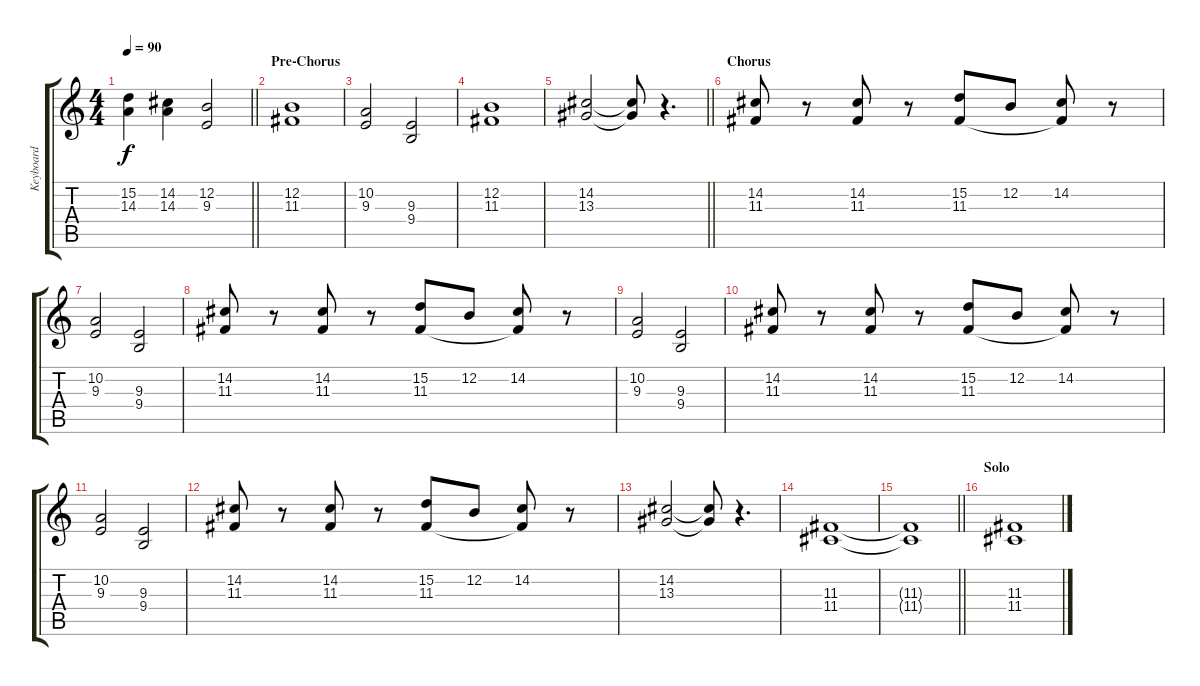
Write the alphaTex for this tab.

\track ("Keyboard" "Keyboard") {instrument stringensemble1}
\staff {score tabs}
\tuning (E4 B3 G3 D3 A2 E2) {hide}
\ts (4 4)
\tempo 90
\clef g2
\barLineRight lightlight
\ks c
(15.2 14.3).4{dy f} (14.2 14.3).4 (12.2 9.3).2 |
\section ("" "Pre-Chorus")
(12.2 11.3).1 |
(10.2 9.3).2 (9.3 9.4).2 |
(12.2 11.3).1 |
\barLineRight lightlight
(14.2 13.3).2 (14.2{t} 13.3{t}).8 r.4{d} |
\section ("" "Chorus")
(14.2 11.3).8 r.8 (14.2 11.3).8 r.8 (15.2 11.3).8 12.2.8 (14.2 11.3{t}).8 r.8 |
(10.2 9.3).2 (9.3 9.4).2 |
(14.2 11.3).8 r.8 (14.2 11.3).8 r.8 (15.2 11.3).8 12.2.8 (14.2 11.3{t}).8 r.8 |
(10.2 9.3).2 (9.3 9.4).2 |
(14.2 11.3).8 r.8 (14.2 11.3).8 r.8 (15.2 11.3).8 12.2.8 (14.2 11.3{t}).8 r.8 |
(10.2 9.3).2 (9.3 9.4).2 |
(14.2 11.3).8 r.8 (14.2 11.3).8 r.8 (15.2 11.3).8 12.2.8 (14.2 11.3{t}).8 r.8 |
(14.2 13.3).2 (14.2{t} 13.3{t}).8 r.4{d} |
(11.3 11.4).1 |
\barLineRight lightlight
(11.3{t} 11.4{t}).1{volume 0} |
\section ("" "Solo")
(11.3 11.4).1{volume 13}
